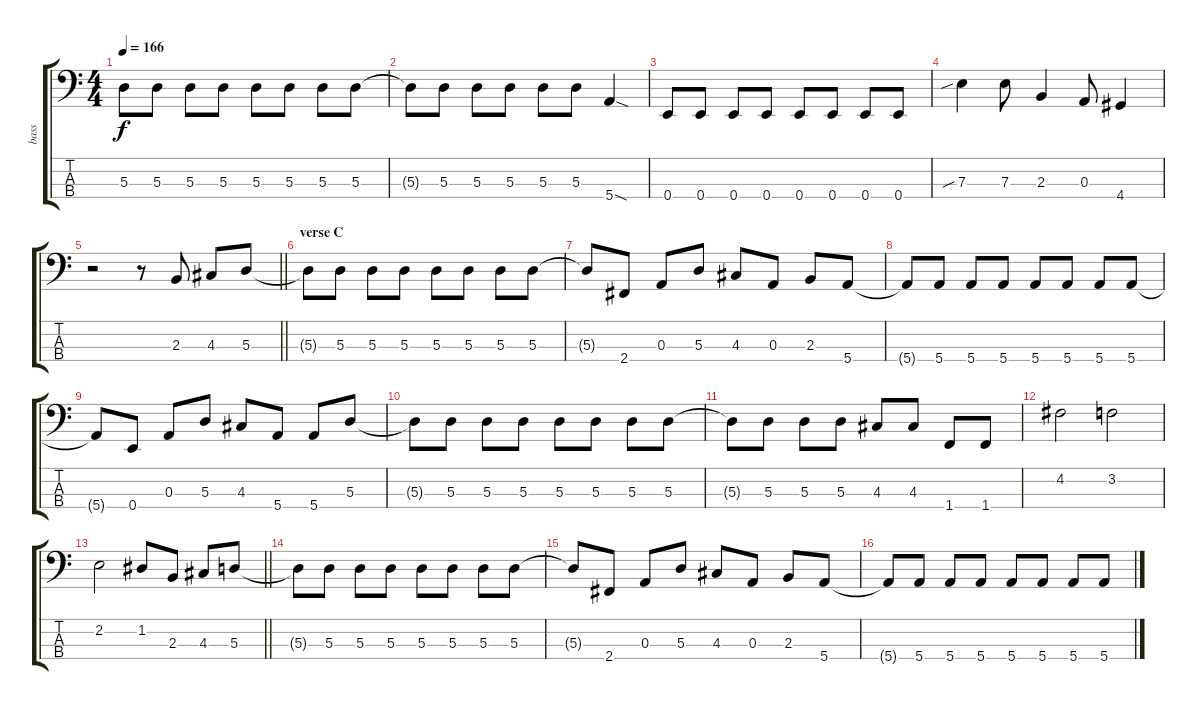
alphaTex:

\track ("bass" "bass") {instrument electricbassfinger}
\staff {score tabs}
\tuning (G2 D2 A1 E1) {hide}
\ts (4 4)
\tempo 166
\clef f4
\ks c
5.3{t}.8{dy f} 5.3.8 5.3.8 5.3.8 5.3.8 5.3.8 5.3.8 5.3.8 |
5.3{t}.8 5.3.8 5.3.8 5.3.8 5.3.8 5.3.8 5.4{sod}.4 |
0.4.8 0.4.8 0.4.8 0.4.8 0.4.8 0.4.8 0.4.8 0.4.8 |
7.3{sib}.4 7.3.8 2.3.4 0.3.8 4.4.4 |
\barLineRight lightlight
r.2 r.8 2.3.8 4.3.8 5.3.8 |
\section ("" "verse C")
5.3{t}.8 5.3.8 5.3.8 5.3.8 5.3.8 5.3.8 5.3.8 5.3.8 |
5.3{t}.8 2.4.8 0.3.8 5.3.8 4.3.8 0.3.8 2.3.8 5.4.8 |
5.4{t}.8 5.4.8 5.4.8 5.4.8 5.4.8 5.4.8 5.4.8 5.4.8 |
5.4{t}.8 0.4.8 0.3.8 5.3.8 4.3.8 5.4.8 5.4.8 5.3.8 |
5.3{t}.8 5.3.8 5.3.8 5.3.8 5.3.8 5.3.8 5.3.8 5.3.8 |
5.3{t}.8 5.3.8 5.3.8 5.3.8 4.3.8 4.3.8 1.4.8 1.4.8 |
4.2.2 3.2.2 |
\barLineRight lightlight
2.2.2 1.2.8 2.3.8 4.3.8 5.3.8 |
5.3{t}.8 5.3.8 5.3.8 5.3.8 5.3.8 5.3.8 5.3.8 5.3.8 |
5.3{t}.8 2.4.8 0.3.8 5.3.8 4.3.8 0.3.8 2.3.8 5.4.8 |
5.4{t}.8 5.4.8 5.4.8 5.4.8 5.4.8 5.4.8 5.4.8 5.4.8
